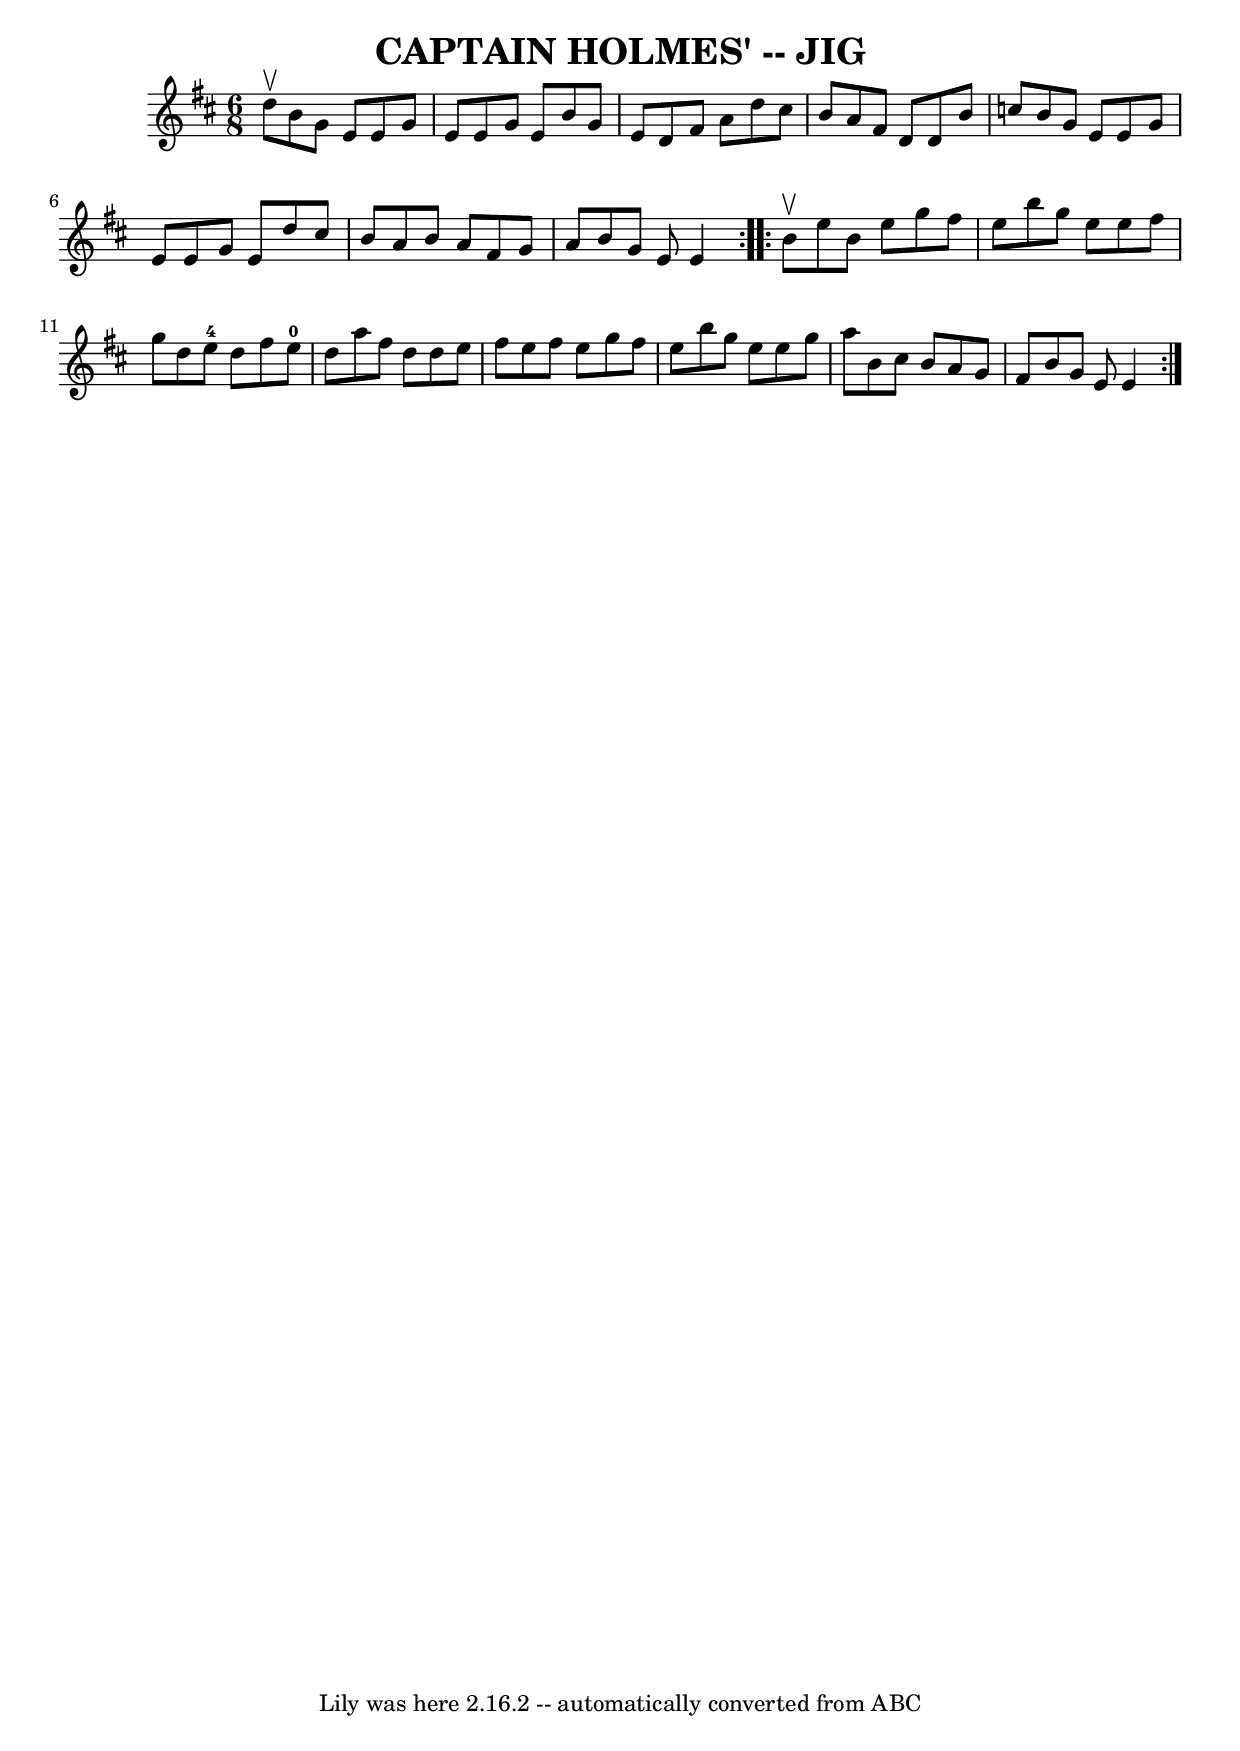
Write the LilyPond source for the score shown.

\version "2.7.40"
\include "Mammoth.ily"
\header {
	book = "Ryan's Mammoth Collection of Fiddle Tunes"
	crossRefNumber = "1"
	footnotes = ""
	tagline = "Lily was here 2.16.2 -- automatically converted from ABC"
	title = "CAPTAIN HOLMES' -- JIG"
}
voicedefault =  {
\set Score.defaultBarType = "empty"

\repeat volta 2 {
\time 6/8 \key e \dorian d''8^\upbow       |
 b'8 g'8 e'8    
e'8 g'8 e'8    |
 e'8 g'8 e'8 b'8 g'8 e'8    
|
 d'8 fis'8 a'8 d''8 cis''8 b'8    |
 a'8    
fis'8 d'8 d'8 b'8 c''8        |
 b'8 g'8 e'8 e'8   
 g'8 e'8    |
 e'8 g'8 e'8 d''8 cis''8 b'8    
|
 a'8 b'8 a'8 fis'8 g'8 a'8    |
 b'8 g'8    
e'8 e'4    }     \repeat volta 2 { b'8^\upbow       |
 e''8    
b'8 e''8 g''8 fis''8 e''8    |
 b''8 g''8 e''8    
e''8 fis''8 g''8    |
 d''8 e''8-4 d''8 fis''8 e''8 
-0 d''8    |
 a''8 fis''8 d''8 d''8 e''8 fis''8      
  |
 e''8 fis''8 e''8 g''8 fis''8 e''8    |
   
b''8 g''8 e''8 e''8 g''8 a''8    |
 b'8 cis''8 b'8 
 a'8 g'8 fis'8    |
 b'8 g'8 e'8 e'4    }   
}

\score{
    <<

	\context Staff="default"
	{
	    \voicedefault 
	}

    >>
	\layout {
	}
	\midi {}
}
